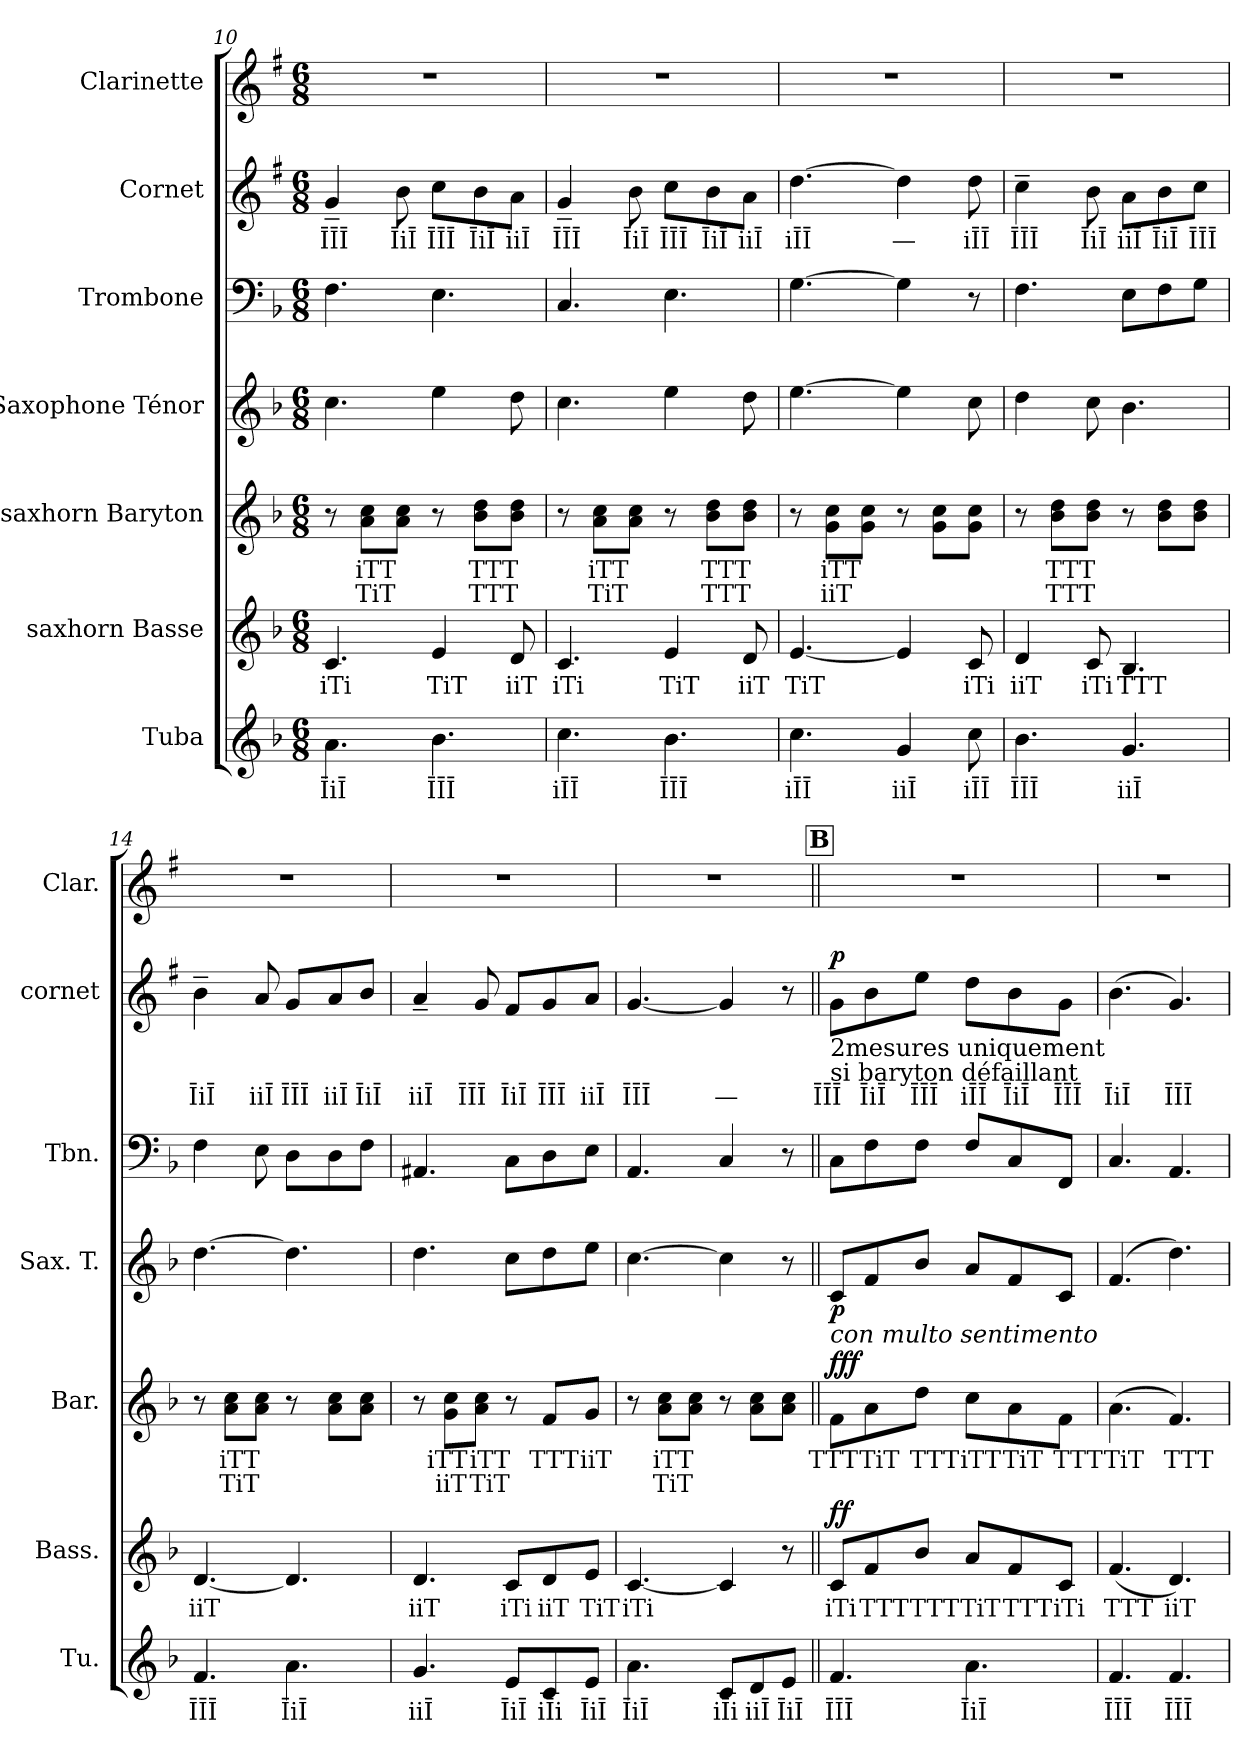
**kern	**text	**kern	**text	**dynam	**kern	**text	**text	**dynam	**kern	**dynam	**kern	**kern	**text	**dynam	**kern
*part7	*part7	*part6	*part6	*part6	*part5	*part5	*part5	*part5	*part4	*part4	*part3	*part2	*part2	*part2	*part1
*staff7	*staff7	*staff6	*staff6	*staff6	*staff5	*staff5	*staff5	*staff5	*staff4	*staff4	*staff3	*staff2	*staff2	*staff2	*staff1
*I"Tuba	*	*I"saxhorn Basse	*	*	*I"saxhorn Baryton	*	*	*	*I"Saxophone Ténor	*	*I"Trombone	*I"Cornet	*	*	*I"Clarinette
*I'Tu.	*	*I'Bass.	*	*	*I'Bar.	*	*	*	*I'Sax. T.	*	*I'Tbn.	*I'cornet	*	*	*I'Clar.
*clefG2	*	*clefG2	*	*	*clefG2	*	*	*	*clefG2	*	*clefF4	*clefG2	*	*	*clefG2
*ITrd15c26	*	*ITrd8c14	*	*	*ITrd8c14	*	*	*	*ITrd8c14	*	*	*ITrd1c2	*	*	*ITrd1c2
*k[b-]	*	*k[b-]	*	*	*k[b-]	*	*	*	*k[b-]	*	*k[b-]	*k[b-]	*	*	*k[b-]
*M6/8	*	*M6/8	*	*	*M6/8	*	*	*	*M6/8	*	*M6/8	*M6/8	*	*	*M6/8
=10	=10	=10	=10	=10	=10	=10	=10	=10	=10	=10	=10	=10	=10	=10	=10
!	!LO:LY:b	!	!LO:LY:b	!	!	!	!	!	!	!	!	!	!LO:LY:b	!	!
4.AA\	ĪiĪ	4.C/	iTi	.	8r	.	.	.	4.c\	.	4.F\	4f~/	ĪĪĪ	.	2.r
!	!	!	!	!	!	!LO:LY:b	!LO:LY:b	!	!	!	!	!	!	!	!
.	.	.	.	.	8A\ 8c\L	iTT	TiT	.	.	.	.	.	.	.	.
!	!	!	!	!	!	!	!	!	!	!	!	!	!LO:LY:b	!	!
.	.	.	.	.	8A\ 8c\J	.	.	.	.	.	.	8a\	ĪiĪ	.	.
!	!LO:LY:b	!	!LO:LY:b	!	!	!	!	!	!	!	!	!	!LO:LY:b	!	!
4.BB-\	ĪĪĪ	4E/	TiT	.	8r	.	.	.	4e\	.	4.E\	8b-\L	ĪĪĪ	.	.
!	!	!	!	!	!	!LO:LY:b	!LO:LY:b	!	!	!	!	!	!LO:LY:b	!	!
.	.	.	.	.	8B-\ 8d\L	TTT	TTT	.	.	.	.	8a\	ĪiĪ	.	.
!	!	!	!LO:LY:b	!	!	!	!	!	!	!	!	!	!LO:LY:b	!	!
.	.	8D/	iiT	.	8B-\ 8d\J	.	.	.	8d\	.	.	8g\J	iiĪ	.	.
=11	=11	=11	=11	=11	=11	=11	=11	=11	=11	=11	=11	=11	=11	=11	=11
!	!LO:LY:b	!	!LO:LY:b	!	!	!	!	!	!	!	!	!	!LO:LY:b	!	!
4.C\	iĪĪ	4.C/	iTi	.	8r	.	.	.	4.c\	.	4.C/	4f~/	ĪĪĪ	.	2.r
!	!	!	!	!	!	!LO:LY:b	!LO:LY:b	!	!	!	!	!	!	!	!
.	.	.	.	.	8A\ 8c\L	iTT	TiT	.	.	.	.	.	.	.	.
!	!	!	!	!	!	!	!	!	!	!	!	!	!LO:LY:b	!	!
.	.	.	.	.	8A\ 8c\J	.	.	.	.	.	.	8a\	ĪiĪ	.	.
!	!LO:LY:b	!	!LO:LY:b	!	!	!	!	!	!	!	!	!	!LO:LY:b	!	!
4.BB-\	ĪĪĪ	4E/	TiT	.	8r	.	.	.	4e\	.	4.E\	8b-\L	ĪĪĪ	.	.
!	!	!	!	!	!	!LO:LY:b	!LO:LY:b	!	!	!	!	!	!LO:LY:b	!	!
.	.	.	.	.	8B-\ 8d\L	TTT	TTT	.	.	.	.	8a\	ĪiĪ	.	.
!	!	!	!LO:LY:b	!	!	!	!	!	!	!	!	!	!LO:LY:b	!	!
.	.	8D/	iiT	.	8B-\ 8d\J	.	.	.	8d\	.	.	8g\J	iiĪ	.	.
=12	=12	=12	=12	=12	=12	=12	=12	=12	=12	=12	=12	=12	=12	=12	=12
!	!LO:LY:b	!	!LO:LY:b	!	!	!	!	!	!	!	!	!	!LO:LY:b	!	!
4.C\	iĪĪ	[4.E/	TiT	.	8r	.	.	.	[4.e\	.	[4.G\	[4.cc\	iĪĪ	.	2.r
!	!	!	!	!	!	!LO:LY:b	!LO:LY:b	!	!	!	!	!	!	!	!
.	.	.	.	.	8G\ 8c\L	iTT	iiT	.	.	.	.	.	.	.	.
.	.	.	.	.	8G\ 8c\J	.	.	.	.	.	.	.	.	.	.
!	!LO:LY:b	!	!	!	!	!	!	!	!	!	!	!	!LO:LY:b	!	!
4GG/	iiĪ	4E/]	.	.	8r	.	.	.	4e\]	.	4G\]	4cc\]	—	.	.
.	.	.	.	.	8G\ 8c\L	.	.	.	.	.	.	.	.	.	.
!	!LO:LY:b	!	!LO:LY:b	!	!	!	!	!	!	!	!	!	!LO:LY:b	!	!
8C\	iĪĪ	8C/	iTi	.	8G\ 8c\J	.	.	.	8c\	.	8r	8cc\	iĪĪ	.	.
=13	=13	=13	=13	=13	=13	=13	=13	=13	=13	=13	=13	=13	=13	=13	=13
!	!LO:LY:b	!	!LO:LY:b	!	!	!	!	!	!	!	!	!	!LO:LY:b	!	!
4.BB-\	ĪĪĪ	4D/	iiT	.	8r	.	.	.	4d\	.	4.F\	4b-~\	ĪĪĪ	.	2.r
!	!	!	!	!	!	!LO:LY:b	!LO:LY:b	!	!	!	!	!	!	!	!
.	.	.	.	.	8B-\ 8d\L	TTT	TTT	.	.	.	.	.	.	.	.
!	!	!	!LO:LY:b	!	!	!	!	!	!	!	!	!	!LO:LY:b	!	!
.	.	8Ci/	iTi	.	8B-\ 8di\J	.	.	.	8ci\	.	.	8a\	ĪiĪ	.	.
!	!LO:LY:b	!	!LO:LY:b	!	!	!	!	!	!	!	!	!	!LO:LY:b	!	!
4.GG/	iiĪ	4.BB-/	TTT	.	8r	.	.	.	4.B-\	.	8E\L	8g\L	iiĪ	.	.
!	!	!	!	!	!	!	!	!	!	!	!	!	!LO:LY:b	!	!
.	.	.	.	.	8B-\ 8d\L	.	.	.	.	.	8F\	8a\	ĪiĪ	.	.
!	!	!	!	!	!	!	!	!	!	!	!	!	!LO:LY:b	!	!
.	.	.	.	.	8B-\ 8d\J	.	.	.	.	.	8G\J	8b-\J	ĪĪĪ	.	.
!!LO:PB:g=z
=14	=14	=14	=14	=14	=14	=14	=14	=14	=14	=14	=14	=14	=14	=14	=14
!	!LO:LY:b	!	!LO:LY:b	!	!	!	!	!	!	!	!	!	!LO:LY:b	!	!
4.FF/	ĪĪĪ	[4.D/	iiT	.	8r	.	.	.	[4.d\	.	4F\	4a~\	ĪiĪ	.	2.r
!	!	!	!	!	!	!LO:LY:b	!LO:LY:b	!	!	!	!	!	!	!	!
.	.	.	.	.	8A\ 8c\L	iTT	TiT	.	.	.	.	.	.	.	.
!	!	!	!	!	!	!	!	!	!	!	!	!	!LO:LY:b	!	!
.	.	.	.	.	8A\ 8c\J	.	.	.	.	.	8E\	8g/	iiĪ	.	.
!	!LO:LY:b	!	!	!	!	!	!	!	!	!	!	!	!LO:LY:b	!	!
4.AA\	ĪiĪ	4.D/]	.	.	8r	.	.	.	4.d\]	.	8D\L	8f/L	ĪĪĪ	.	.
!	!	!	!	!	!	!	!	!	!	!	!	!	!LO:LY:b	!	!
.	.	.	.	.	8A\ 8c\L	.	.	.	.	.	8D\	8g/	iiĪ	.	.
!	!	!	!	!	!	!	!	!	!	!	!	!	!LO:LY:b	!	!
.	.	.	.	.	8A\ 8c\J	.	.	.	.	.	8F\J	8a/J	ĪiĪ	.	.
=15	=15	=15	=15	=15	=15	=15	=15	=15	=15	=15	=15	=15	=15	=15	=15
!	!LO:LY:b	!	!LO:LY:b	!	!	!	!	!	!	!	!	!	!LO:LY:b	!	!
4.GG/	iiĪ	4.D/	iiT	.	8r	.	.	.	4.d\	.	4.AA#X/	4g~/	iiĪ	.	2.r
!	!	!	!	!	!	!LO:LY:b	!LO:LY:b	!	!	!	!	!	!	!	!
.	.	.	.	.	8G\ 8c\L	iTT	iiT	.	.	.	.	.	.	.	.
!	!	!	!	!	!	!LO:LY:b	!LO:LY:b	!	!	!	!	!	!LO:LY:b	!	!
.	.	.	.	.	8A\ 8c\J	iTT	TiT	.	.	.	.	8f/	ĪĪĪ	.	.
!	!LO:LY:b	!	!LO:LY:b	!	!	!	!	!	!	!	!	!	!LO:LY:b	!	!
8EE/L	ĪiĪ	8C/L	iTi	.	8r	.	.	.	8c\L	.	8C\L	8e/L	ĪiĪ	.	.
!	!LO:LY:b	!	!LO:LY:b	!	!	!LO:LY:b	!	!	!	!	!	!	!LO:LY:b	!	!
8CCi/	iĪi	8Di/	iiT	.	8F/L	TTT	.	.	8di\	.	8Di\	8f/	ĪĪĪ	.	.
!	!LO:LY:b	!	!LO:LY:b	!	!	!LO:LY:b	!	!	!	!	!	!	!LO:LY:b	!	!
8EE/J	ĪiĪ	8E/J	TiT	.	8G/J	iiT	.	.	8e\J	.	8E\J	8g/J	iiĪ	.	.
=16	=16	=16	=16	=16	=16	=16	=16	=16	=16	=16	=16	=16	=16	=16	=16
!	!LO:LY:b	!	!LO:LY:b	!	!	!	!	!	!	!	!	!	!LO:LY:b	!	!
4.AA\	ĪiĪ	[4.C/	iTi	.	8r	.	.	.	[4.c\	.	4.AA/	[4.f/	ĪĪĪ	.	2.r
!	!	!	!	!	!	!LO:LY:b	!LO:LY:b	!	!	!	!	!	!	!	!
.	.	.	.	.	8A\ 8c\L	iTT	TiT	.	.	.	.	.	.	.	.
.	.	.	.	.	8A\ 8c\J	.	.	.	.	.	.	.	.	.	.
!	!LO:LY:b	!	!	!	!	!	!	!	!	!	!	!	!LO:LY:b	!	!
8CC/L	iĪi	4C/]	.	.	8r	.	.	.	4c\]	.	4C/	4f/]	—	.	.
!	!LO:LY:b	!	!	!	!	!	!	!	!	!	!	!	!	!	!
8DD/	iiĪ	.	.	.	8A\ 8c\L	.	.	.	.	.	.	.	.	.	.
!	!LO:LY:b	!	!	!	!	!	!	!	!	!	!	!	!	!	!
8EE/J	ĪiĪ	8r	.	.	8A\ 8c\J	.	.	.	8r	.	8r	8r	.	.	.
!!LO:REH:place=s1:a:B:fs=14:t=B
=17||	=17||	=17||	=17||	=17||	=17||	=17||	=17||	=17||	=17||	=17||	=17||	=17||	=17||	=17||	=17||
!	!	!	!	!	!	!	!	!	!	!	!	!LO:TX:b:t=2mesures uniquement	!	!	!
!	!	!	!	!	!	!	!	!	!	!	!	!LO:TX:b:t=si baryton défaillant	!	!	!
!	!	!	!	!	!LO:TX:a:i:t=con multo sentimento	!	!	!	!	!	!	!	!	!	!
!	!LO:LY:b	!	!LO:LY:b	!LO:DY:b	!	!LO:LY:b	!	!LO:DY:b	!	!LO:DY:b	!	!	!LO:LY:b	!LO:DY:b	!
4.FF/	ĪĪĪ	8C/L	iTi	ff	8F\L	TTT	.	fff	8C/L	p	8C\L	8f\L	ĪĪĪ	p	2.r
!	!	!	!LO:LY:b	!	!	!LO:LY:b	!	!	!	!	!	!	!LO:LY:b	!	!
.	.	8F/	TTT	.	8A\	TiT	.	.	8F/	.	8F\	8a\	ĪiĪ	.	.
!	!	!	!LO:LY:b	!	!	!LO:LY:b	!	!	!	!	!	!	!LO:LY:b	!	!
.	.	8B-/J	TTT	.	8d\J	TTT	.	.	8B-/J	.	8F\J	8dd\J	ĪĪĪ	.	.
!	!LO:LY:b	!	!LO:LY:b	!	!	!LO:LY:b	!	!	!	!	!	!	!LO:LY:b	!	!
4.AA\	ĪiĪ	8A/L	TiT	.	8c\L	iTT	.	.	8A/L	.	8F/L	8cc\L	iĪĪ	.	.
!	!	!	!LO:LY:b	!	!	!LO:LY:b	!	!	!	!	!	!	!LO:LY:b	!	!
.	.	8F/	TTT	.	8A\	TiT	.	.	8F/	.	8C/	8a\	ĪiĪ	.	.
!	!	!	!LO:LY:b	!	!	!LO:LY:b	!	!	!	!	!	!	!LO:LY:b	!	!
.	.	8C/J	iTi	.	8F\J	TTT	.	.	8C/J	.	8FF/J	8f\J	ĪĪĪ	.	.
!!LO:PB:g=z
=18	=18	=18	=18	=18	=18	=18	=18	=18	=18	=18	=18	=18	=18	=18	=18
!	!LO:LY:b	!	!LO:LY:b	!	!	!LO:LY:b	!	!	!	!	!	!	!LO:LY:b	!	!
4.FF/	ĪĪĪ	(<4.F/	TTT	.	(>4.A\	TiT	.	.	(>4.F/	.	4.C/	(>4.a\	ĪiĪ	.	2.r
!	!LO:LY:b	!	!LO:LY:b	!	!	!LO:LY:b	!	!	!	!	!	!	!LO:LY:b	!	!
4.FF/	ĪĪĪ	4.D/)	iiT	.	4.F/)	TTT	.	.	4.d\)	.	4.AA/	4.f/)	ĪĪĪ	.	.
=	=	=	=	=	=	=	=	=	=	=	=	=	=	=	=
*-	*-	*-	*-	*-	*-	*-	*-	*-	*-	*-	*-	*-	*-	*-	*-
